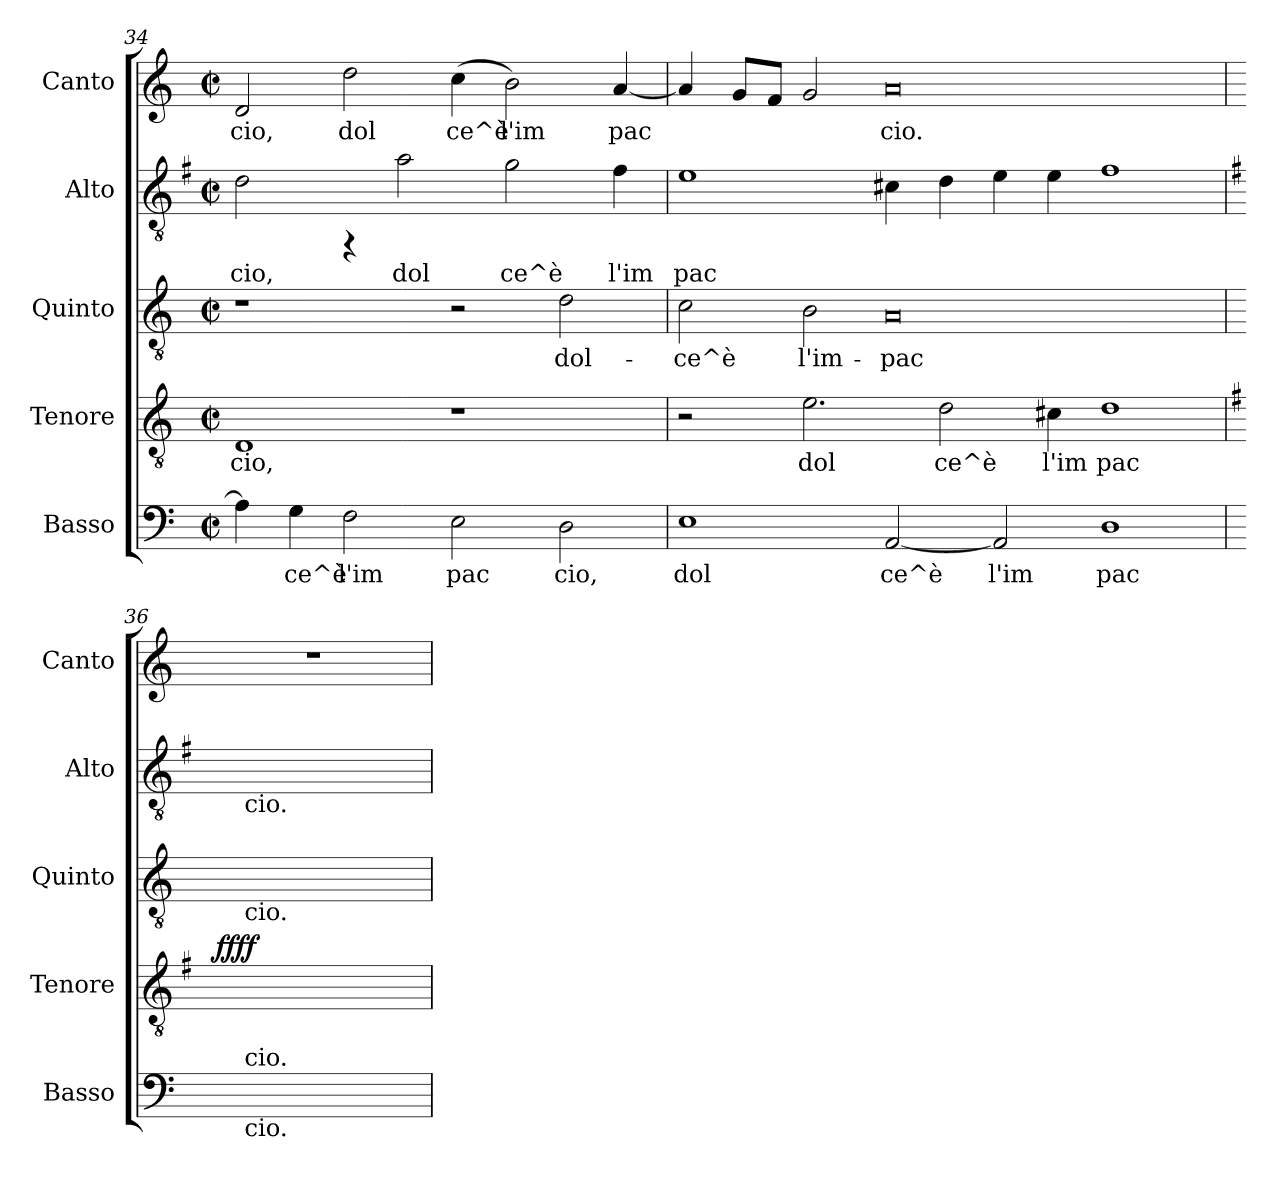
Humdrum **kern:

**kern	**text	**kern	**text	**dynam	**kern	**text	**kern	**text	**kern	**text
*part5	*part5	*part4	*part4	*part4	*part3	*part3	*part2	*part2	*part1	*part1
*staff5	*staff5	*staff4	*staff4	*staff4	*staff3	*staff3	*staff2	*staff2	*staff1	*staff1
*I"Basso	*	*I"Tenore	*	*	*I"Quinto	*	*I"Alto	*	*I"Canto	*
*I'Basso	*	*I'Tenore	*	*	*I'Quinto	*	*I'Alto	*	*I'Canto	*
*clefF4	*	*clefGv2	*	*	*clefGv2	*	*clefGv2	*	*clefG2	*
*	*	*	*	*	*	*	*ITrd-3c-5	*	*	*
*k[]	*	*k[]	*	*	*k[]	*	*k[]	*	*k[]	*
*C:	*	*C:	*	*	*C:	*	*C:	*	*C:	*
*M2/2	*	*M2/2	*	*	*M2/2	*	*M2/2	*	*M2/2	*
*met(c|)	*	*met(c|)	*	*	*met(c|)	*	*met(c|)	*	*met(c|)	*
=34	=34	=34	=34	=34	=34	=34	=34	=34	=34	=34
!	!LO:LY:b:cj	!	!LO:LY:b:cj	!	!	!	!	!LO:LY:b:cj	!	!LO:LY:b:cj
4A\]	.	1D	cio,	.	1r	.	2g\	cio,	2d/	cio,
!	!LO:LY:b:cj	!	!	!	!	!	!	!	!	!
4G\	ce^è	.	.	.	.	.	.	.	.	.
!	!LO:LY:b:cj	!	!	!	!	!	!	!	!	!LO:LY:b:cj
2F\	l'im	.	.	.	.	.	4rFF	.	2dd\	dol
!	!	!	!	!	!	!	!	!LO:LY:b:cj	!	!
.	.	.	.	.	.	.	2dd\	dol	.	.
!	!LO:LY:b:cj	!	!	!	!	!	!	!	!	!LO:LY:b:cj
2E\	pac	1r	.	.	2r	.	.	.	(<4cc\	ce^è
!	!	!	!	!	!	!	!	!LO:LY:b:cj	!	!LO:LY:b:cj
.	.	.	.	.	.	.	2cc\	ce^è	2b\)	l'im
!	!LO:LY:b:cj	!	!	!	!	!LO:LY:b:cj	!	!	!	!
2D\	cio,	.	.	.	2d\	dol-	.	.	.	.
!	!	!	!	!	!	!	!	!LO:LY:b:cj	!	!LO:LY:b:cj
.	.	.	.	.	.	.	4b\	l'im	[<4a/	pac
=35	=35	=35	=35	=35	=35	=35	=35	=35	=35	=35
!	!LO:LY:b:cj	!	!	!	!	!LO:LY:b:cj	!	!LO:LY:b:cj	!	!LO:LY:b:cj
1E	dol	2r	.	.	2c\	-ce^è	1a	pac	4a/]	.
!	!	!	!	!	!	!	!	!	!	!LO:LY:b:cj
.	.	.	.	.	.	.	.	.	8g/L	.
!	!	!	!	!	!	!	!	!	!	!LO:LY:b:cj
.	.	.	.	.	.	.	.	.	8f/J	.
!	!	!	!LO:LY:b:cj	!	!	!LO:LY:b:cj	!	!	!	!LO:LY:b:cj
.	.	2.e\	dol	.	2B\	l'im-	.	.	2g/	.
!	!LO:LY:b:cj	!	!	!	!	!LO:LY:b:cj	!	!LO:LY:b:cj	!	!LO:LY:b:cj
[>2AA/	ce^è	.	.	.	0A	-pac-	4f#X\	.	0a	cio.
!	!	!	!LO:LY:b:cj	!	!	!	!	!LO:LY:b:cj	!	!
.	.	2d\	ce^è	.	.	.	4g\	.	.	.
!	!LO:LY:b:cj	!	!	!	!	!	!	!LO:LY:b:cj	!	!
2AA/]	l'im	.	.	.	.	.	4a\	.	.	.
!	!	!	!LO:LY:b:cj	!	!	!	!	!LO:LY:b:cj	!	!
.	.	4c#X\	l'im	.	.	.	4a\	.	.	.
!	!LO:LY:b:cj	!	!LO:LY:b:cj	!	!	!	!	!LO:LY:b:cj	!	!
1D	pac	1d	pac	.	.	.	1b	.	.	.
=36	=36	=36	=36	=36	=36	=36	=36	=36	=36	=36
*	*	*k[f#]	*	*	*	*	*	*	*	*
*	*	*G:	*	*	*	*	*	*	*	*
16..ryy	.	32ryy	.	.	16..ryy	.	16..ryy	.	1r	.
!	!	!	!	!LO:DY:a	!	!	!	!	!	!
.	.	32%31ryy	.	ffff	.	.	.	.	.	.
!	!	!	!	!	!	!	!LO:TX:b:t=cio.	!	!	!
!	!	!	!	!	!LO:TX:b:t=cio.	!	!	!	!	!
!LO:TX:a:t=cio.	!	!	!	!	!	!	!	!	!	!
!LO:TX:b:t=cio.	!	!	!	!	!	!	!	!	!	!
2ryy	.	.	.	.	2ryy	.	2ryy	.	.	.
4ryy	.	.	.	.	4ryy	.	4ryy	.	.	.
8ryy	.	.	.	.	8ryy	.	8ryy	.	.	.
64ryy	.	.	.	.	64ryy	.	64ryy	.	.	.
=!	=!	=!	=!	=!	=!	=!	=!	=!	=!	=!
*-	*-	*-	*-	*-	*-	*-	*-	*-	*-	*-
